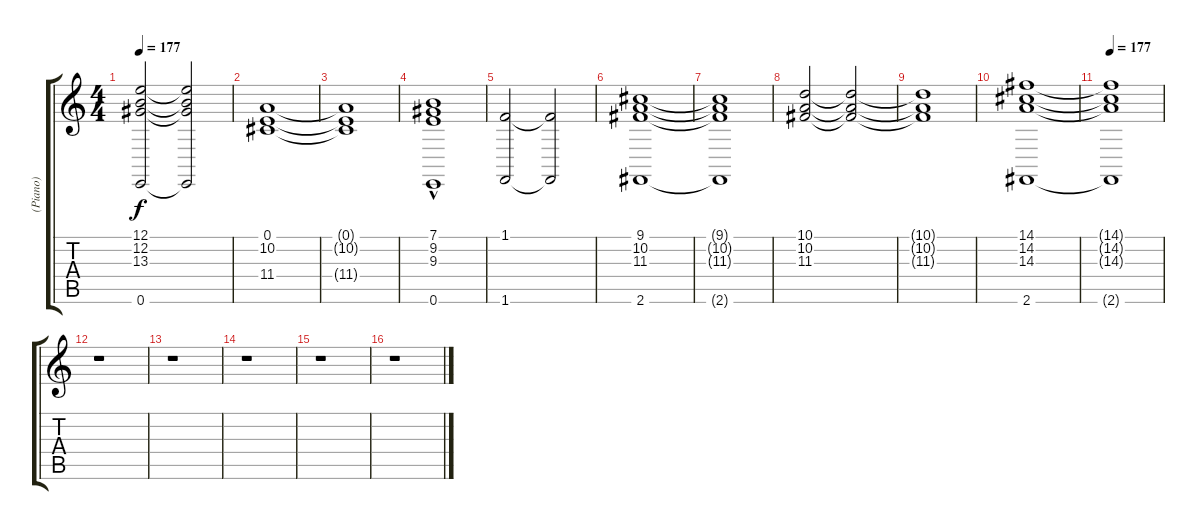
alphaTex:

\track ("(Piano)" "(Piano)") {instrument churchorgan}
\staff {score tabs}
\tuning (E4 B3 G3 D3 A2 E2) {hide}
\ts (4 4)
\tempo 177
\clef g2
\ks c
(12.1 12.2 13.3 0.6).2{dy f} (12.1{t} 12.2{t} 13.3{t} 0.6{t}).2 |
(0.1 10.2 11.4).1 |
(0.1{t} 10.2{t} 11.4{t}).1 |
(7.1 9.2 9.3{hac} 0.6{hac}).1 |
(1.1 1.6).2 (1.1{t} 1.6{t}).2 |
(9.1 10.2 11.3 2.6).1 |
(9.1{t} 10.2{t} 11.3{t} 2.6{t}).1 |
(10.1 10.2 11.3).2 (10.1{t} 10.2{t} 11.3{t}).2 |
(10.1{t} 10.2{t} 11.3{t}).1 |
(14.1 14.2 14.3 2.6).1 |
\tempo 177
(14.1{t} 14.2{t} 14.3{t} 2.6{t}).1 |
r.1 |
r.1 |
r.1 |
r.1 |
r.1
